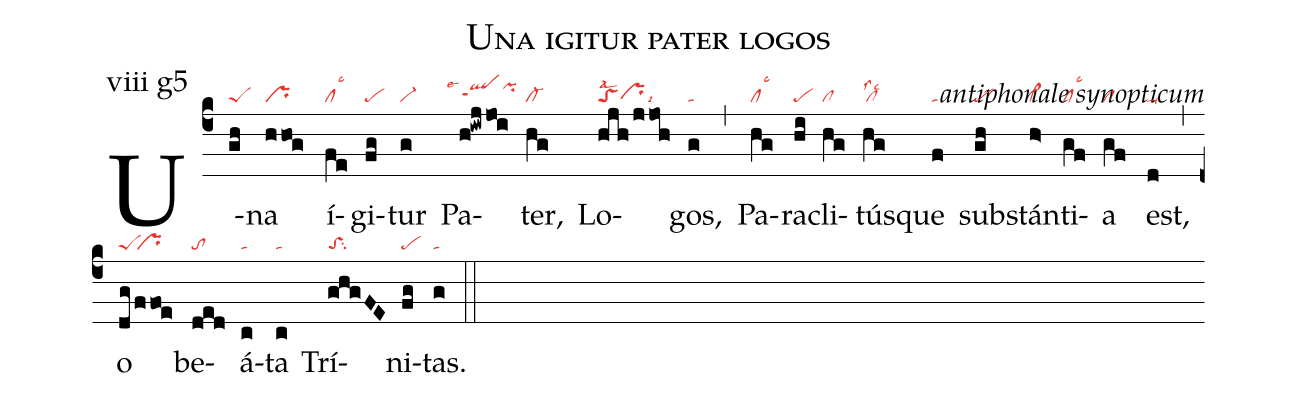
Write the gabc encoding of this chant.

name: Una igitur pater logos;
commentary: antiphonale synopticum;
annotation: viii g5;
mode: 8;
nabc-lines: 1;
%%
(c4)
U(gh|peS)na(hhog|pr) í(fe|cllsc3)gi(fg|pe)tur(g|vi-) Pa(h!iwjjoi|```qlhhppt1lse4pihj)ter,(hg|cl-) Lo(hjh/jjoh|toSlsal2prhglsi9)gos,(g|ta) (,)
Pa(hg|cllsc3)ra(hi|pe)cli(hg|cl)tús(hg|cllss2lsc2)que(f|ta) sub(gh|pe)stán(h>|vi>)ti(gf|cllsc3)a(gf|cl) est,(d|ta-) (,)
o(dg/ffoe|peS`pr) be(ded|to)á(c|ta)ta(c|ta) Trí(ghgFE|toSsu2)ni(fg|pe)tas.(g|ta) (::)
